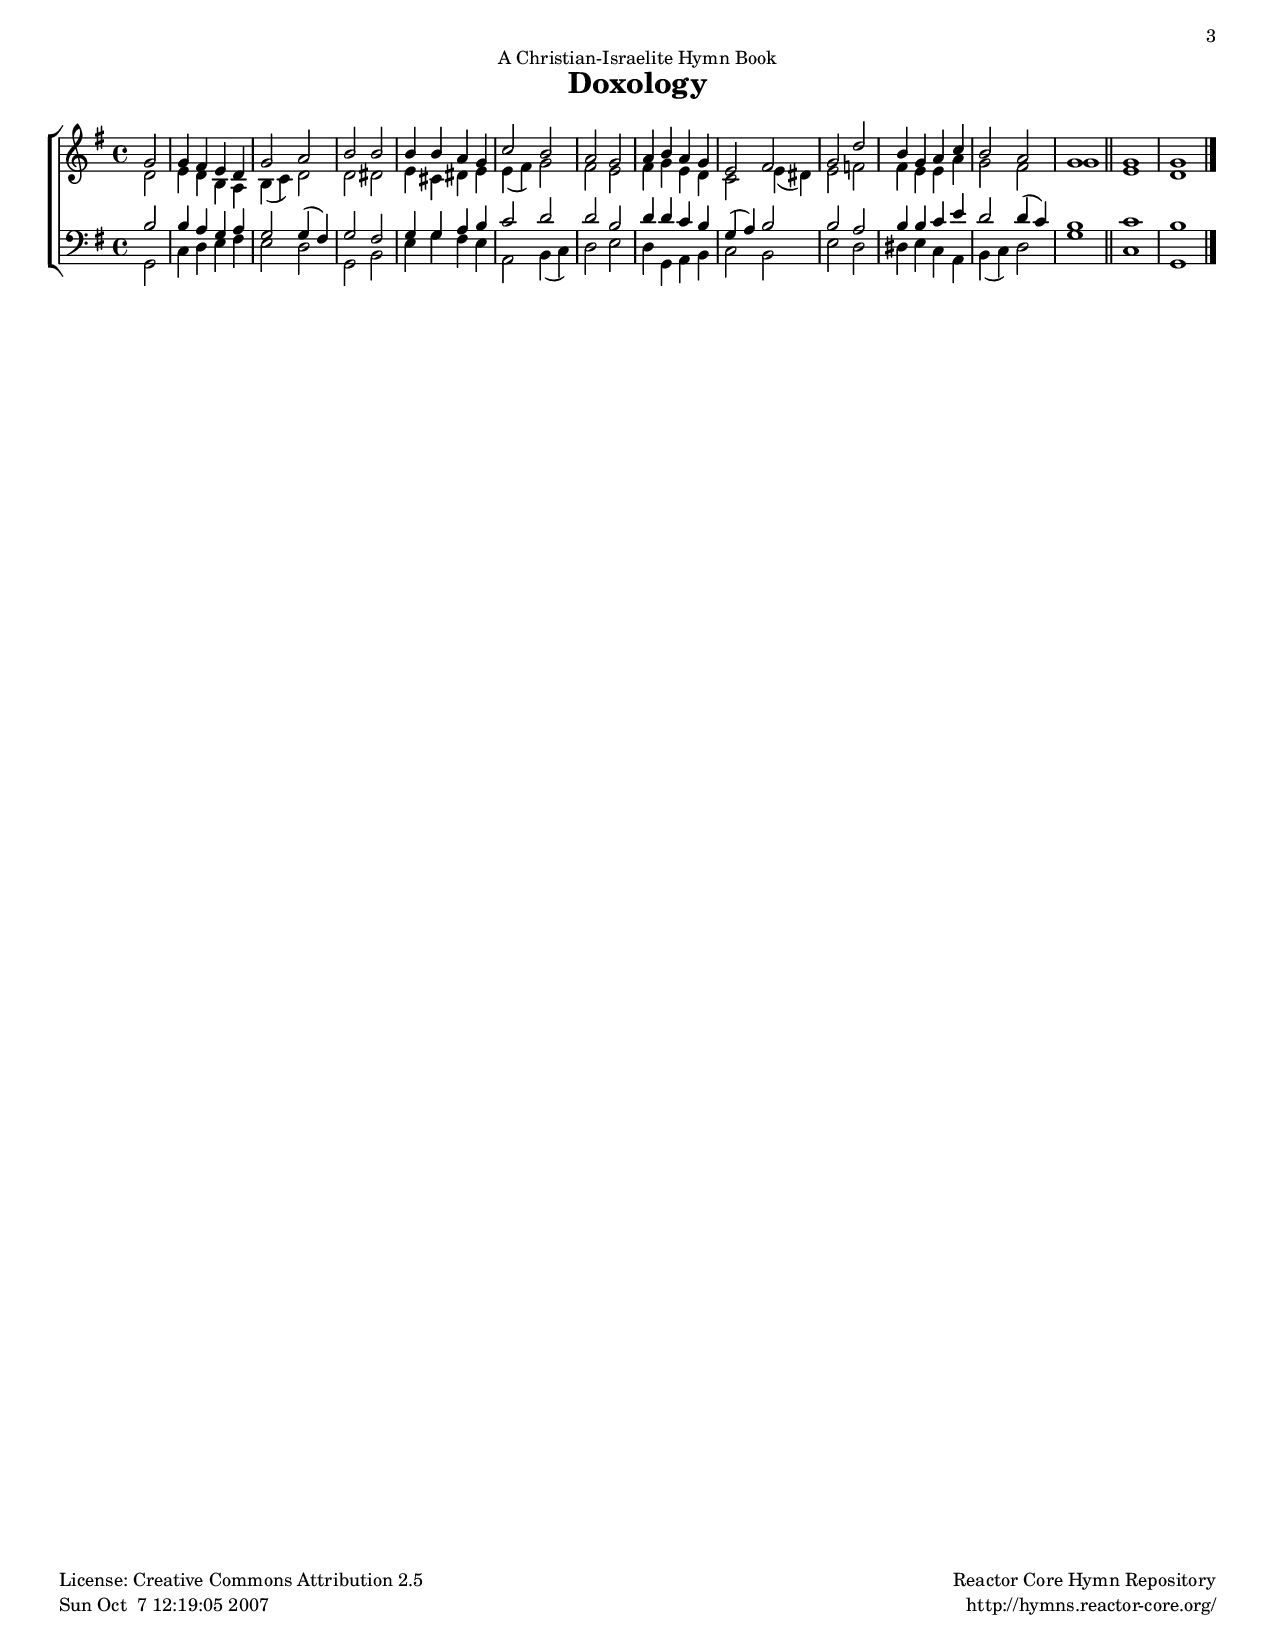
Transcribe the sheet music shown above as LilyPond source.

\version "2.11.32"

\header {
	title = "Doxology"
	dedication = "A Christian-Israelite Hymn Book"
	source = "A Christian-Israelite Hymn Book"
	sourcepage = "3"
	poet = ""
	composer = ""
	arranger = ""
	translator = ""
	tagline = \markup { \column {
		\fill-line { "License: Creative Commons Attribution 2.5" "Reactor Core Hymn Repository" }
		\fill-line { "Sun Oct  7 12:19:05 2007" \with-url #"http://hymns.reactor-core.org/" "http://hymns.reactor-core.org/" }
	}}
}

#(set-global-staff-size 16)
#(set-default-paper-size "letter" 'portrait)

\paper {
	print-first-page-number = ##t
	first-page-number = 3
	indent = 0\mm
}


\score {
	\new ChoirStaff <<
		\new Staff <<
			\clef treble
			\key g \major
			\time 4/4
			\tempo 4=110
{
\relative g' { \partial 2 g2 | g4 fis e d | g2 a | b b |
	 b4 b a g | c2 b | a g | a4 b a g  |
	 e2 fis | g d' | b4 g a c | b2 a |
	 g1 \bar "||" }
\relative g' { g1 | g \bar "|." }
}
			\\
{
\relative g' { d2 | e4 d b a | b4 (c) d2 | d dis |
	 e4 cis dis e | e4 (fis) g2 | fis e | fis4 g e d |
	 c2 e4 ( dis ) | e2 f | fis4 e e a | g2 fis |
	 g1 }
\relative g' { e1 | d }
}
		>>
		\new Staff <<
			\clef bass
			\key g \major
			\time 4/4
			\tempo 4=110
{
\relative f { b2 | b4 a g a | g2 g4 (fis) | g2 fis |
	g4 g a b | c2 d | d b | d4 d c b |
	g (a) b2 | b a | b4 b c e | d2 d4 (c) |
	b1 }
\relative f { c'1 | b }
}
			\\
{
\relative f { g,2 | c4 d e fis | e2 d | g, b |
	e4 g fis e | a,2 b4 (c) | d2 e | d4 g, a b |
	c2 b | e d | dis4 e c a | b (c) d2 |
	g1 }
\relative f { c1 | g }
}
		>>
	>>
	\layout {
		\context { \Staff
			\override TimeSignature #'style = #'()
			printPartCombineTexts = ##f
		}
		\context { \Score
			\override MetronomeMark #'transparent = ##t
			\remove "Bar_number_engraver"
		}
		\context { \ChoirStaff
			\accepts "Lyrics"
		}
		\context { \Lyrics
			\override LyricSpace #'minimum-distance = #1.2
			\override LyricText #'self-alignment-X = #LEFT
			\consists "Bar_engraver"
			\consists "Separating_line_group_engraver"
			\override BarLine #'transparent = ##t
		}
	}
    \midi {
		\context { \Staff
			midiInstrument = #"church organ"
		}
	}

}
